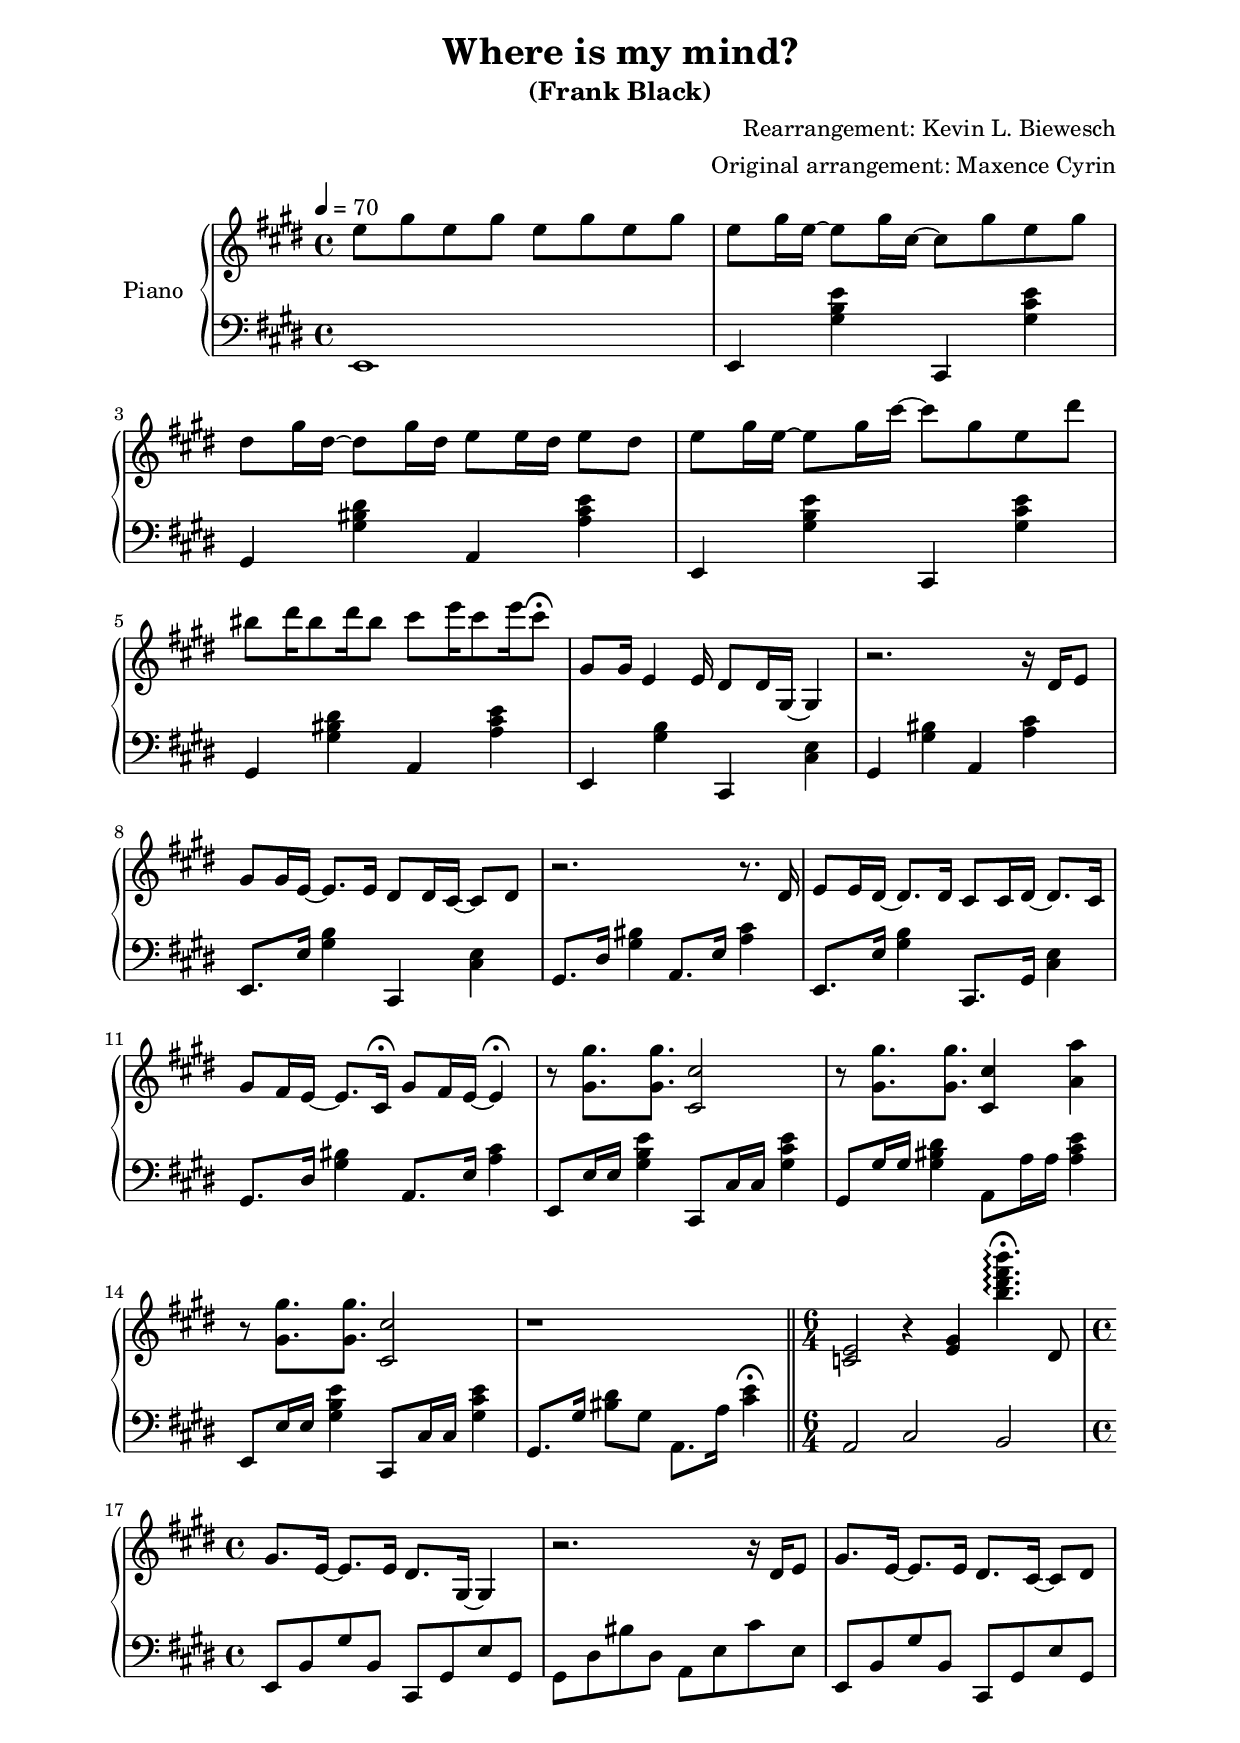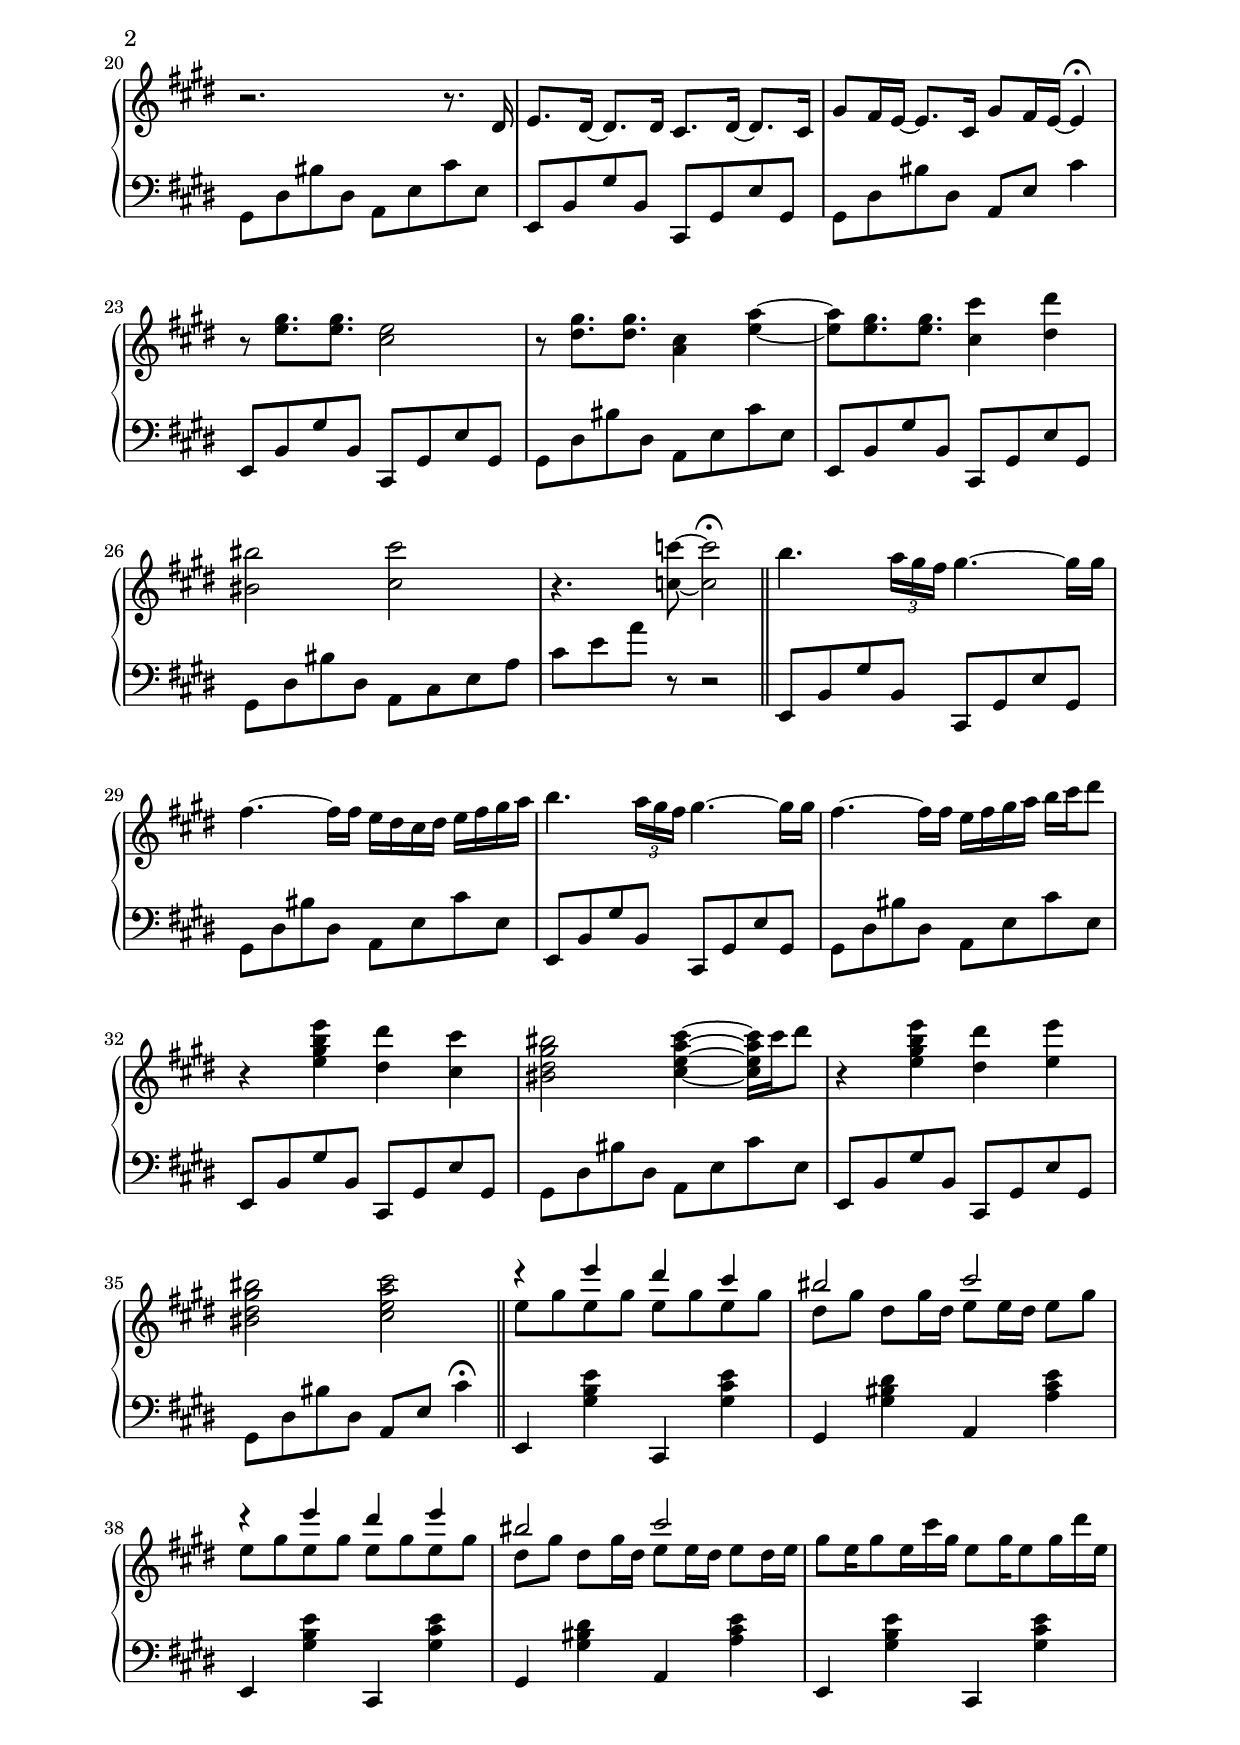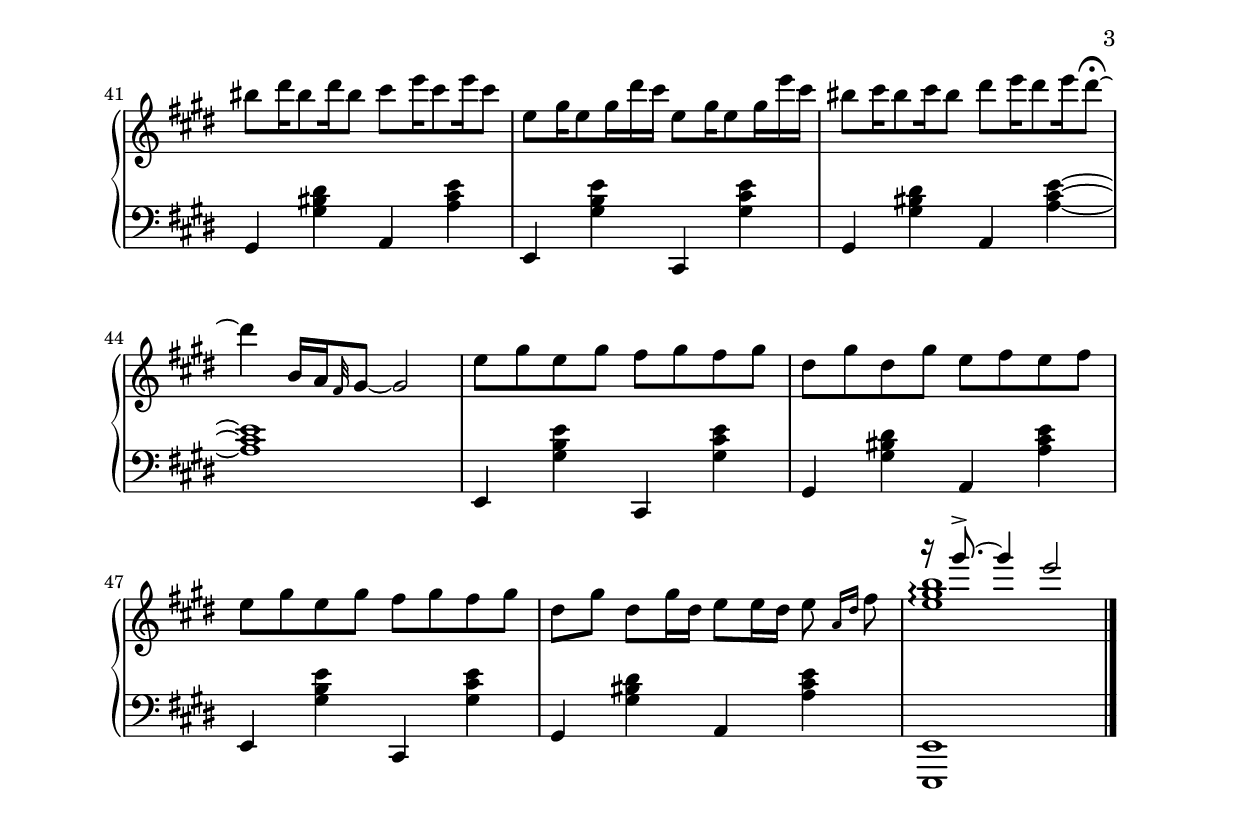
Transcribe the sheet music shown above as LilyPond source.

\version "2.18.2"

\header {
  title = "Where is my mind?"
  subtitle = "(Frank Black)"
  composer = "Rearrangement: Kevin L. Biewesch"
  arranger = "Original arrangement: Maxence Cyrin"
  %meter = "60 - 70"
}

\paper {
  #(set-paper-size "a4")
  left-margin = 2.1\cm
  right-margin = 2.1\cm
}

\version "2.18.2"

global = {
  \key e \major
  \time 4/4
}

\version "2.18.2"
\version "2.18.2"

global = {
  \key e \major
  \time 4/4
}























right = \relative c'' {
  \global
  \tempo 4 = 70

  e8 gis e gis e gis e gis |
  e8 gis16 e ~ e8 gis16 cis, ~ cis8 gis' e gis |
  dis8 gis16 dis ~ dis8 gis16 dis e8 e16 dis e8 dis |
  e8 gis16 e ~ e8 gis16 cis ~ cis8 gis e dis' |
  bis8 dis16 bis8 dis16 bis8 cis8 e16 cis8 e16 cis8\fermata |

  gis,8 gis16 e4 e16 dis8 dis16 gis, ~ gis4 |
  r2. r16 dis' e8 |
  gis8 gis16 e ~ e8. e16 dis8 dis16 cis ~ cis8 dis |
  r2. r8. dis16 |
  e8 e16 dis ~ dis8. dis16 cis8 cis16 dis ~ dis8. cis16 |
  gis'8 fis16 e ~ e8. cis16\fermata gis'8 fis16 e ~ e4\fermata |

  r8 <gis' gis,>8. <gis gis,> <cis, cis,>2 |
  r8 <gis' gis,>8. <gis gis,> <cis, cis,>4 <a' a,> |
  r8 <gis gis,>8. <gis gis,> <cis, cis,>2 |
  r1 |

  \bar "||"
  \time 6/4
  <c, e>2 r4 <e gis>4 <b'' dis fis b>4.\fermata\arpeggio dis,,8 |
  \time 4/4
  gis8. e16 ~ e8. e16 dis8. gis,16 ~ gis4 |
  r2. r16 dis' e8 |
  gis8. e16 ~ e8. e16 dis8. cis16 ~ cis8 dis |
  r2. r8. dis16 |
  e8. dis16 ~ dis8. dis16 cis8. dis16 ~ dis8. cis16 |
  gis'8 fis16 e ~ e8. cis16 gis'8 fis16 e ~ e4\fermata | 

  r8 <e' gis>8. <e gis> <cis e>2 |
  r8 <dis gis>8. <dis gis> <a cis>4 <e' a>4 ~ |
  <e a>8 <e gis>8. <e gis> <cis cis'>4 <dis dis'> |
  <bis bis'>2 <cis cis'> |
  r4. <c c'>8 ~ <c c'>2\fermata |
  
  \bar "||"
  b'4. \tuplet 3/2 { a16 gis fis } gis4. ~ gis16 gis |
  fis4. ~ fis16 fis e dis cis dis e fis gis a |
  b4. \tuplet 3/2 { a16 gis fis } gis4. ~ gis16 gis |
  fis4. ~ fis16 fis e fis gis a b cis dis8 |

  r4 <e, gis b e>4 <dis dis'> <cis cis'> |
  <bis dis gis bis>2 <cis e a cis>4 ~ <cis e a cis>16 cis' dis8 |
  r4 <e, gis b e>4 <dis dis'> <e e'> |
  <bis dis gis bis>2 <cis e a cis> |

  \bar "||"
  << { \voiceOne
    r4 e'4 dis cis |
    bis2 cis2 |
    r4 e4 dis e |
    bis2 cis |
  } \new Voice { \voiceTwo
    e,8 gis e gis e gis e gis |
    dis8 gis dis gis16 dis e8 e16 dis e8 gis |
    e8 gis e gis e gis e gis |
    dis8 gis dis gis16 dis e8 e16 dis e8 dis16 e |
  }
  >> \oneVoice

  gis8 e16 gis8 e16 cis' gis e8 gis16 e8 gis16 dis' e, |
  bis'8 dis16 bis8 dis16 bis8 cis8 e16 cis8 e16 cis8 |
  e,8 gis16 e8 gis16 dis' cis e,8 gis16 e8 gis16 e' cis |
  bis8 cis16 bis8 cis16 bis8 dis8 e16 dis8 e16 dis8~\fermata |
  dis4 b,16 a \grace fis32 gis8 ~ gis2  |

  e'8 gis e gis fis gis fis gis |
  dis8 gis dis gis e fis e fis |
  e8 gis e gis fis gis fis gis |
  dis8 gis dis gis16 dis e8 e16 dis e8 \grace { a,16 dis } fis8 |
  << { r16 gis'8.-> ~ gis4 e2 |} \\ { <e, gis b>1\arpeggio | } >>
  \bar "|."
}

\version "2.18.2"
\version "2.18.2"

global = {
  \key e \major
  \time 4/4
}


leftOne = \relative c, {
  e4 <gis' b e> cis,, <gis'' cis e> |
}
leftTwo = \relative c {
  gis4 <gis' bis dis> a, <a' cis e> |
}

leftThree = \relative c, {
  e4 <gis' b> cis,, <cis' e> |
}
leftFour = \relative c {
  gis4 <gis' bis> a, <a' cis > |
}

leftFive = \relative c, {
  e8 b' gis' b, cis, gis' e' gis, |
}
leftSix = \relative c {
  gis8 dis' bis' dis, a e' cis' e, |
}

left = \relative c {
  \global
  \tempo 4 = 70

  e,1 |
  \leftOne
  \leftTwo
  \leftOne
  \leftTwo

  \leftThree
  \leftFour
  e8. e'16 <gis b>4 cis,,4 <cis' e> |
  gis8. dis'16 <gis bis>4 a,8. e'16 <a cis >4 |
  e,8. e'16 <gis b>4 cis,,8. gis'16 <cis e>4 |
  gis8. dis'16 <gis bis>4 a,8. e'16 <a cis >4 |
  
  e,8 e'16 e <gis b e>4 cis,,8 cis'16 cis <gis' cis e>4 |
  gis,8 gis'16 gis <gis bis dis>4 a,8 a'16 a <a cis e>4 |
  e,8 e'16 e <gis b e>4 cis,,8 cis'16 cis <gis' cis e>4 |
  gis,8. gis'16 <bis dis>8 gis a,8. a'16 <cis e>4\fermata |

  \bar "||"
  \time 6/4
  a,2 cis b |
  \time 4/4
  \leftFive
  \leftSix
  \leftFive
  \leftSix
  \leftFive
  gis8 dis' bis' dis, a e' cis'4 |
  
  \leftFive
  \leftSix
  \leftFive
  gis,8 dis' bis' dis, a cis e a |
  cis8 e a r8 r2 |

  \bar "||"
  \leftFive
  \leftSix
  \leftFive
  \leftSix
  
  \leftFive
  \leftSix
  \leftFive
  gis,,8 dis' bis' dis, a e' cis'4\fermata |

  \bar  "||"
  
  \leftOne
  \leftTwo
  \leftOne
  \leftTwo
  \leftOne
  \leftTwo
  \leftOne
  gis,4 <gis' bis dis> a, <a' cis e> ~ |
  <a cis e>1 |

  \leftOne
  \leftTwo
  \leftOne
  \leftTwo
  <e, e,>1 |
  \bar "|."
}


\score {
  \new PianoStaff \with {
    instrumentName = "Piano"
  } <<
    \new Staff = "right" \with {
      midiInstrument = "acoustic grand"
    } \right
    \new Staff = "left" \with {
      midiInstrument = "acoustic grand"
    } { \clef bass \left }
  >>
  \layout { }
  \midi { }
}
